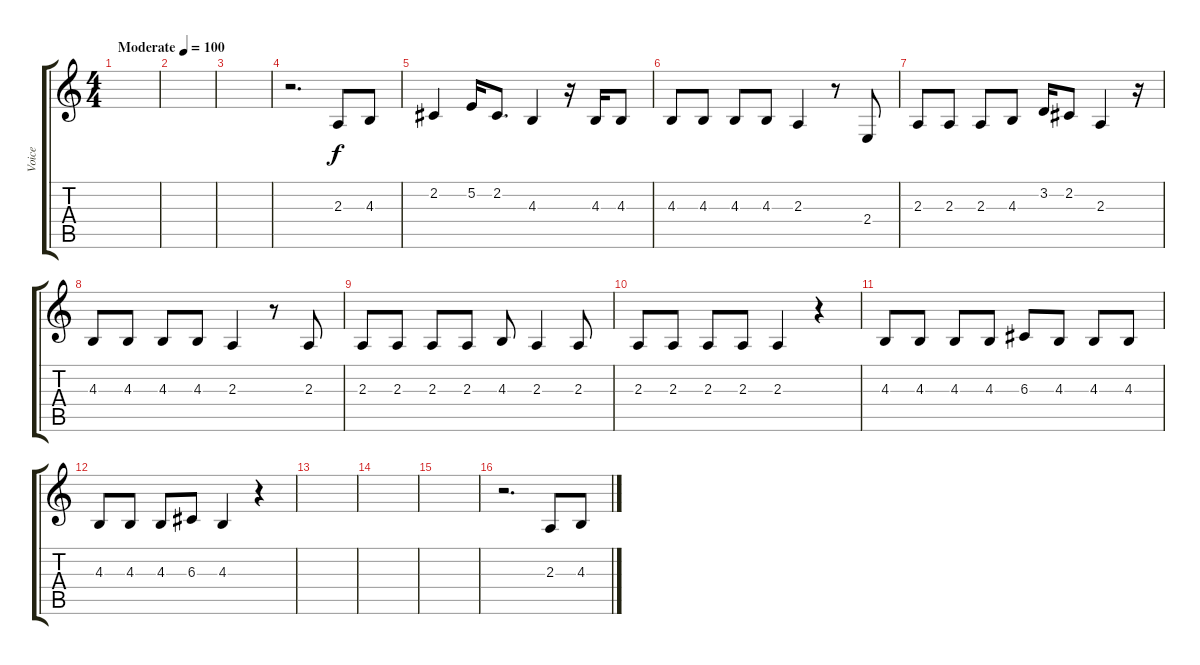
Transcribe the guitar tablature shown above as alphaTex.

\track ("Voice" "Voice") {instrument lead6voice}
\staff {score tabs}
\tuning (E4 B3 G3 D3 A2 E2) {hide}
\ts (4 4)
\tempo (100 "Moderate")
\clef g2
\ks c
|
|
|
r.2{d} 2.3.8 4.3.8 |
2.2.4 5.2.16 2.2.8{d} 4.3.4 r.16 4.3.16 4.3.8 |
4.3.8 4.3.8 4.3.8 4.3.8 2.3.4 r.8 2.4.8 |
2.3.8 2.3.8 2.3.8 4.3.8 3.2.16 2.2.8 2.3.4 r.16 |
4.3.8 4.3.8 4.3.8 4.3.8 2.3.4 r.8 2.3.8 |
2.3.8 2.3.8 2.3.8 2.3.8 4.3.8 2.3.4 2.3.8 |
2.3.8 2.3.8 2.3.8 2.3.8 2.3.4 r.4 |
4.3.8 4.3.8 4.3.8 4.3.8 6.3.8 4.3.8 4.3.8 4.3.8 |
4.3.8 4.3.8 4.3.8 6.3.8 4.3.4 r.4 |
|
|
|
r.2{d} 2.3.8 4.3.8
